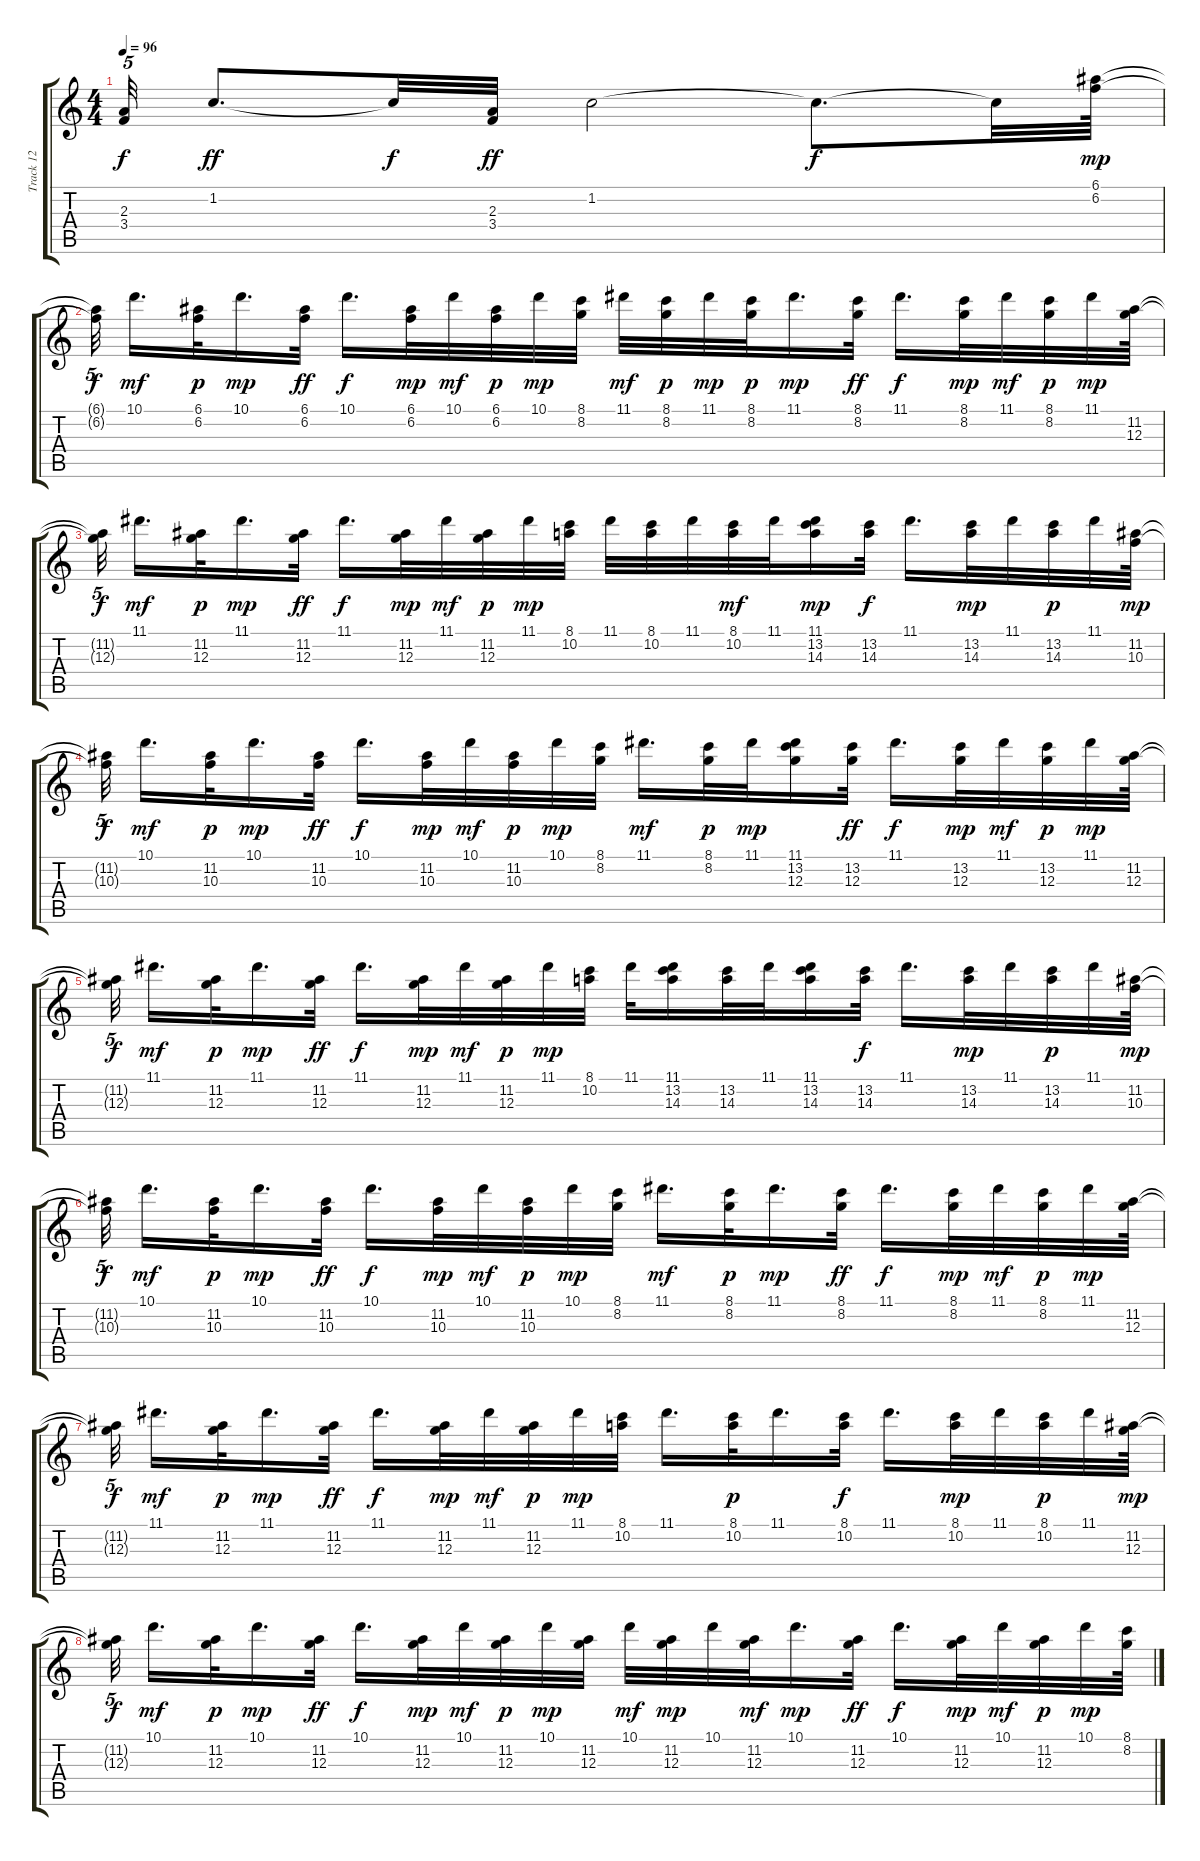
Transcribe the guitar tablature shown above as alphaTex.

\track ("Track 12" "Track 12") {instrument acousticguitarsteel}
\staff {score tabs}
\tuning (E4 B3 G3 D3 A2 E2) {hide}
\ts (4 4)
\tempo 96
\clef g2
\ks c
(2.3{t} 3.4{t}).32{tu (5 4) dy f} 1.2.8{d dy ff} 1.2{t}.32{dy f} (2.3 3.4).32{dy ff} 1.2.2 1.2{t}.8{d dy f} 1.2{t}.32 (6.1 6.2).64{dy mp} |
(6.1{t} 6.2{t}).32{tu (5 4) dy f} 10.1.16{d dy mf} (6.1 6.2).32{dy p} 10.1.16{d dy mp} (6.1 6.2).32{dy ff} 10.1.16{d dy f} (6.1 6.2).32{dy mp} 10.1.32{dy mf} (6.1 6.2).32{dy p} 10.1.32{dy mp} (8.1 8.2).32 11.1.32{dy mf} (8.1 8.2).32{dy p} 11.1.32{dy mp} (8.1 8.2).32{dy p} 11.1.16{d dy mp} (8.1 8.2).32{dy ff} 11.1.16{d dy f} (8.1 8.2).32{dy mp} 11.1.32{dy mf} (8.1 8.2).32{dy p} 11.1.32{dy mp} (11.2 12.3).64 |
(11.2{t} 12.3{t}).32{tu (5 4) dy f} 11.1.16{d dy mf} (11.2 12.3).32{dy p} 11.1.16{d dy mp} (11.2 12.3).32{dy ff} 11.1.16{d dy f} (11.2 12.3).32{dy mp} 11.1.32{dy mf} (11.2 12.3).32{dy p} 11.1.32{dy mp} (8.1 10.2).32 11.1.32 (8.1 10.2).32 11.1.32 (8.1 10.2).32{dy mf} 11.1.32 (11.1 13.2 14.3).16{dy mp} (13.2 14.3).32{dy f} 11.1.16{d} (13.2 14.3).32{dy mp} 11.1.32 (13.2 14.3).32{dy p} 11.1.32 (11.2 10.3).64{dy mp} |
(11.2{t} 10.3{t}).32{tu (5 4) dy f} 10.1.16{d dy mf} (11.2 10.3).32{dy p} 10.1.16{d dy mp} (11.2 10.3).32{dy ff} 10.1.16{d dy f} (11.2 10.3).32{dy mp} 10.1.32{dy mf} (11.2 10.3).32{dy p} 10.1.32{dy mp} (8.1 8.2).32 11.1.16{d dy mf} (8.1 8.2).32{dy p} 11.1.32{dy mp} (11.1 13.2 12.3).16 (13.2 12.3).32{dy ff} 11.1.16{d dy f} (13.2 12.3).32{dy mp} 11.1.32{dy mf} (13.2 12.3).32{dy p} 11.1.32{dy mp} (11.2 12.3).64 |
(11.2{t} 12.3{t}).32{tu (5 4) dy f} 11.1.16{d dy mf} (11.2 12.3).32{dy p} 11.1.16{d dy mp} (11.2 12.3).32{dy ff} 11.1.16{d dy f} (11.2 12.3).32{dy mp} 11.1.32{dy mf} (11.2 12.3).32{dy p} 11.1.32{dy mp} (8.1 10.2).32 11.1.32 (11.1 13.2 14.3).16 (13.2 14.3).32 11.1.32 (11.1 13.2 14.3).16 (13.2 14.3).32{dy f} 11.1.16{d} (13.2 14.3).32{dy mp} 11.1.32 (13.2 14.3).32{dy p} 11.1.32 (11.2 10.3).64{dy mp} |
(11.2{t} 10.3{t}).32{tu (5 4) dy f} 10.1.16{d dy mf} (11.2 10.3).32{dy p} 10.1.16{d dy mp} (11.2 10.3).32{dy ff} 10.1.16{d dy f} (11.2 10.3).32{dy mp} 10.1.32{dy mf} (11.2 10.3).32{dy p} 10.1.32{dy mp} (8.1 8.2).32 11.1.16{d dy mf} (8.1 8.2).32{dy p} 11.1.16{d dy mp} (8.1 8.2).32{dy ff} 11.1.16{d dy f} (8.1 8.2).32{dy mp} 11.1.32{dy mf} (8.1 8.2).32{dy p} 11.1.32{dy mp} (11.2 12.3).64 |
(11.2{t} 12.3{t}).32{tu (5 4) dy f} 11.1.16{d dy mf} (11.2 12.3).32{dy p} 11.1.16{d dy mp} (11.2 12.3).32{dy ff} 11.1.16{d dy f} (11.2 12.3).32{dy mp} 11.1.32{dy mf} (11.2 12.3).32{dy p} 11.1.32{dy mp} (8.1 10.2).32 11.1.16{d} (8.1 10.2).32{dy p} 11.1.16{d} (8.1 10.2).32{dy f} 11.1.16{d} (8.1 10.2).32{dy mp} 11.1.32 (8.1 10.2).32{dy p} 11.1.32 (11.2 12.3).64{dy mp} |
(11.2{t} 12.3{t}).32{tu (5 4) dy f} 10.1.16{d dy mf} (11.2 12.3).32{dy p} 10.1.16{d dy mp} (11.2 12.3).32{dy ff} 10.1.16{d dy f} (11.2 12.3).32{dy mp} 10.1.32{dy mf} (11.2 12.3).32{dy p} 10.1.32{dy mp} (11.2 12.3).32 10.1.32{dy mf} (11.2 12.3).32{dy mp} 10.1.32 (11.2 12.3).32{dy mf} 10.1.16{d dy mp} (11.2 12.3).32{dy ff} 10.1.16{d dy f} (11.2 12.3).32{dy mp} 10.1.32{dy mf} (11.2 12.3).32{dy p} 10.1.32{dy mp} (8.1 8.2).64
